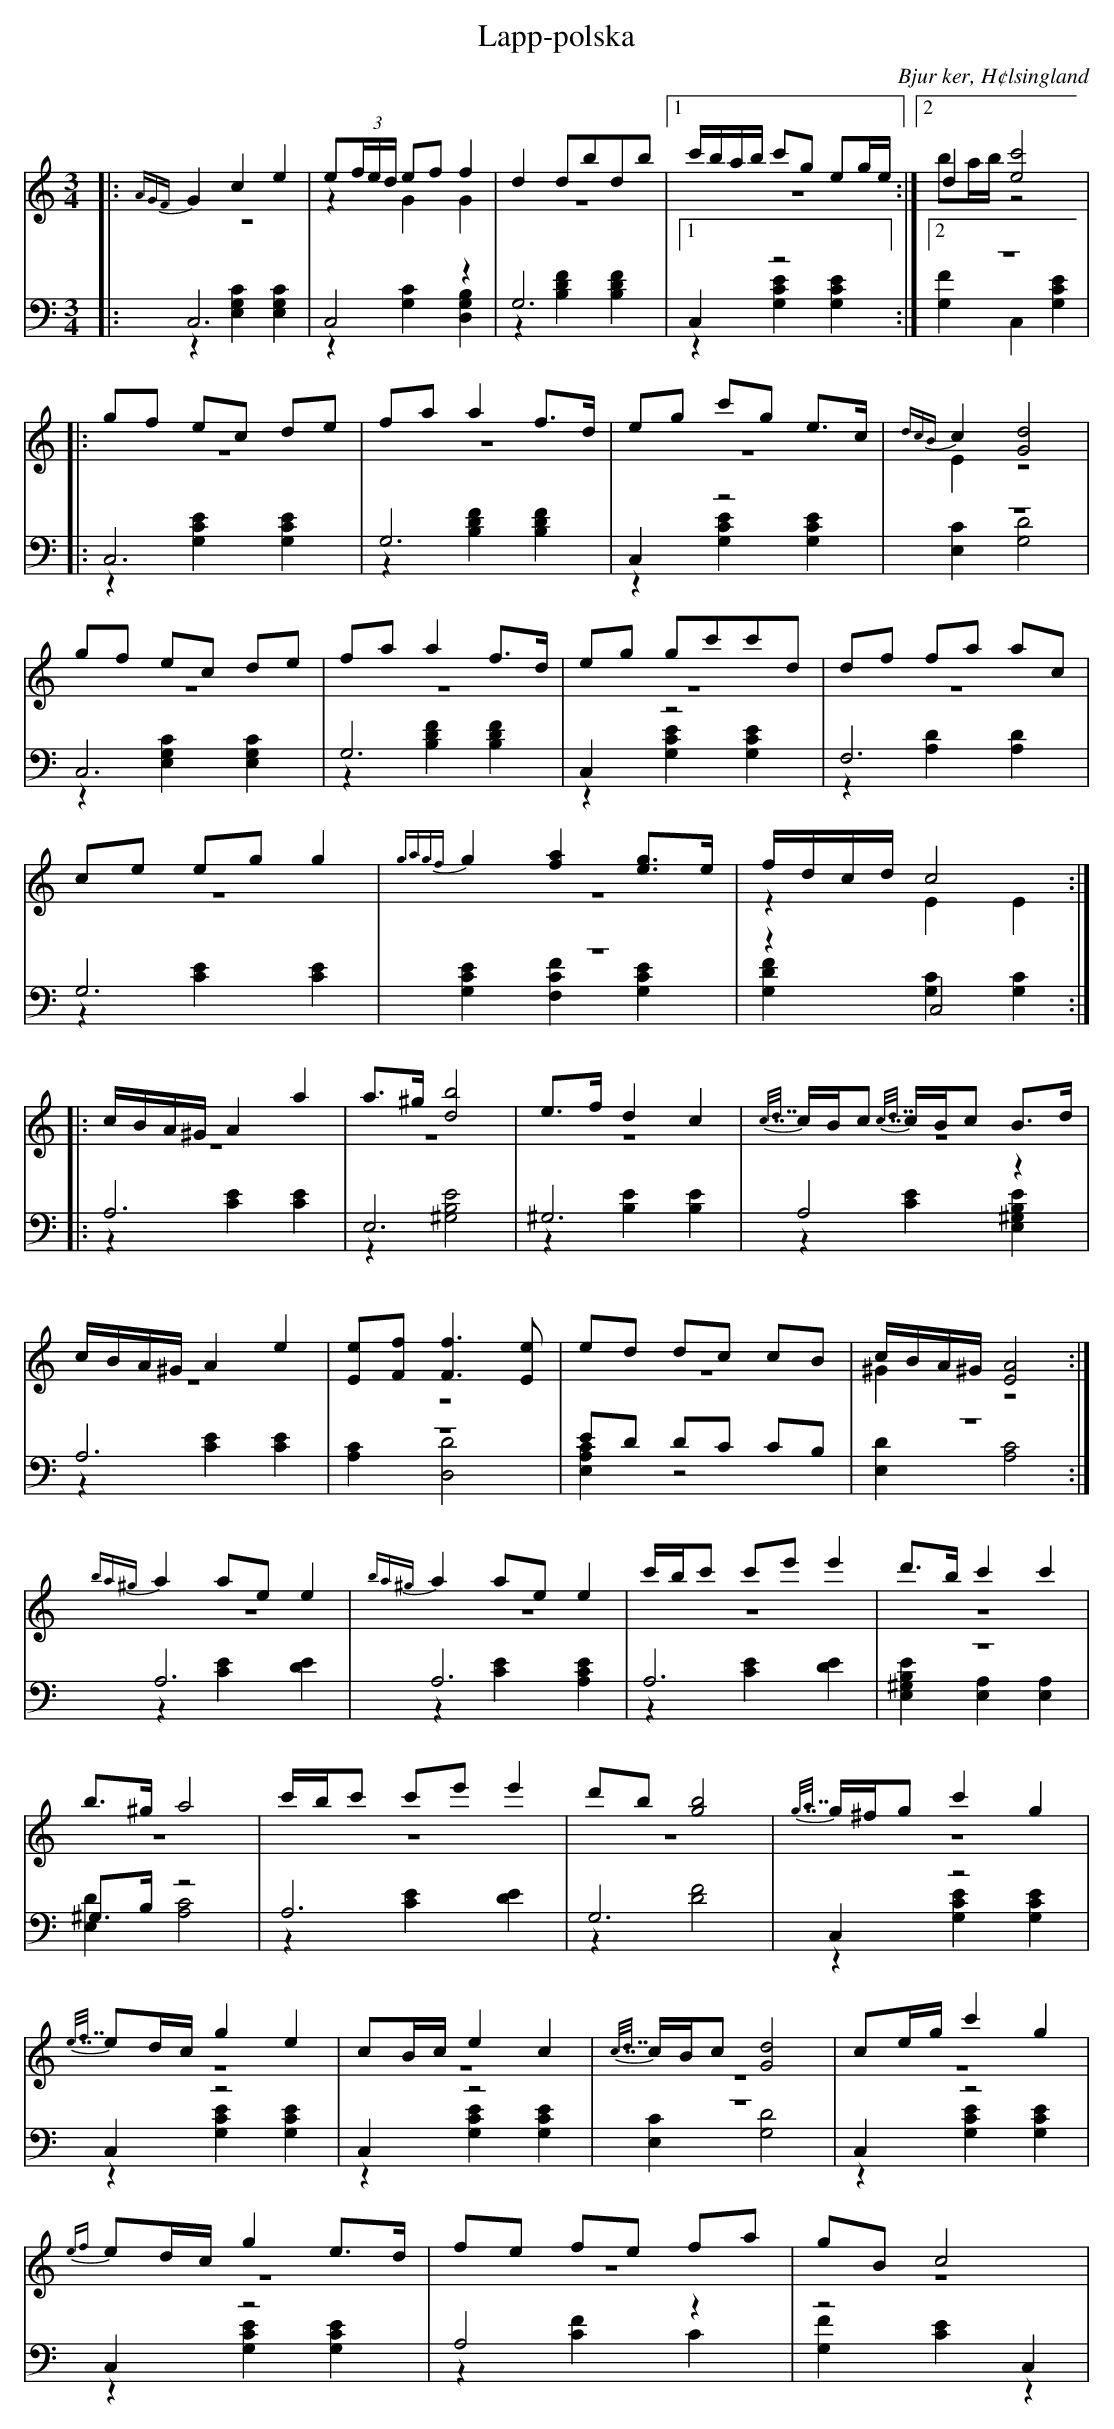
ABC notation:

X:1
T: Lapp-polska
O: Bjur ker, H¢lsingland
M: 3/4
L: 1/8
K: C
V:1
V:2 merge
V:3
V:4 merge
V:1
|:{A8/5G6/5F}G2 c2 e2|e(3f/e/d/ ef f2|d2 dbdb|1 c'/b/a/b/ c'g eg/e/:|2 d2 [e4c'4]|
|:gf ec de|fa a2 f>d|eg c'g e>c|{d8/5c6/5B}c2 [G4d4]|
gf ec de|fa a2 f>d|eg gc'c'd|df fa ac|
ce eg g2|{g8/5a8/5g8/5f8/5}g2 [f2a2] [eg]>e|f/d/c/d/  c4:|
|:c/B/A/^G/ A2 a2|a>^g [d4b4]|e>f d2 c2|{c7/8d7/8}c/B/c {c7/8d7/8}c/B/c B>d|
c/B/A/^G/ A2 e2|[Ee][Ff] [F3f3] [Ee] |ed dc cB|c/B/A/^G/ [E4A4]:|
{ba^g}a2 ae e2|{ba^g}a2 ae e2|c'/b/c' c'e' e'2  |d'>b c'2 c'2|
 b>^g a4|c'/b/c' c'e' e'2|d'b [g4b4]|{g7/8a7/8}g/^f/g c'2 g2|
{e7/8f7/8}ed/c/ g2 e2|cB/c/ e2 c2|{c7/8d7/8}c/B/c [G4d4]|ce/g/ c'2 g2|
{ef}ed/c/ g2 e>d|fe fe fa|gB c4|
V:2
|:z6|z2 G2 G2|z6|1 z6:|2 ba/b/ z4|
|:z6|z6|z6|E2 z4|
 z6|z6|z6|z6|
z6|z6|z2 E2 E2:|
|:z6|z6|z6|z6|
 z6|z6|z6|^G2 z4:|
|z6|z6|z6|z6|
 z6|z6|z6|z6|
z6|z6|z6|z6|
z6|z6|z6|
V:3  clef=bass
|:C,6|C,4 z2|G,6|1 C,2 z4:|2 z6|
|:C,6|G,6|C,2 z4|z6|
C,6|G,6|C,2 z4|F,6|
G,6|z6|z2 C,4:|
|:A,6|E,6|^G,6|A,4 z2|
A,6|z6|ED DC CB,|z6:|
A,6|A,6|A,6|z6|
 ^G,>B, z4|A,6|G,6|C,2 z4|
C,2 z4|C,2 z4|z6|C,2 z4|
C,2 z4|A,4 z2|z4 C,2|
V:4  clef=bass
|:z2 [E,2G,2C2] [E,2G,2C2]|z2 [G,2C2] [D,2G,2B,2]|z2 [B,2D2F2] [B,2D2F2]|1 z2 [G,2C2E2] [G,2C2E2]:|2 [G,2F2] C,2 [G,2C2E2]|
|:z2 [G,2C2E2] [G,2C2E2]|z2 [B,2D2F2] [B,2D2F2]|z2 [G,2C2E2] [G,2C2E2]|[E,2C2] [G,4D4]|
z2 [E,2G,2C2] [E,2G,2C2]|z2 [B,2D2F2] [B,2D2F2]|z2 [G,2C2E2] [G,2C2E2]|z2 [A,2D2] [A,2D2]|
z2 [C2E2] [C2E2]|[G,2C2E2] [F,2C2F2] [G,2C2E2] |[G,2D2F2] [G,2C2] [G,2C2]:|
|:z2 [C2E2] [C2E2]|z2 [^G,4B,4E4]|z2 [B,2E2] [B,2E2]|z2 [C2E2] [E,2^G,2B,2E2]|
z2 [C2E2] [C2E2]|[A,2C2] [D,4D4]|[E,2A,2C2] z4|[E,2D2] [A,4C4]:|
z2 [C2E2] [D2E2]|z2 [C2E2] [A,2C2E2]|z2 [C2E2] [D2E2]|[E,2^G,2B,2E2] [A,2E,2] [A,2E,2]|
 [E,2D2] [A,4C4]|z2 [C2E2] [D2E2]|z2 [D4F4]|z2 [G,2C2E2] [G,2C2E2]|
z2 [G,2C2E2] [G,2C2E2]|z2 [G,2C2E2] [G,2C2E2]|[E,2C2] [G,4D4]|z2 [G,2C2E2] [G,2C2E2]|
z2 [G,2C2E2] [G,2C2E2]|z2 [C2F2] C2|[G,2F2] [C2E2] z2|
